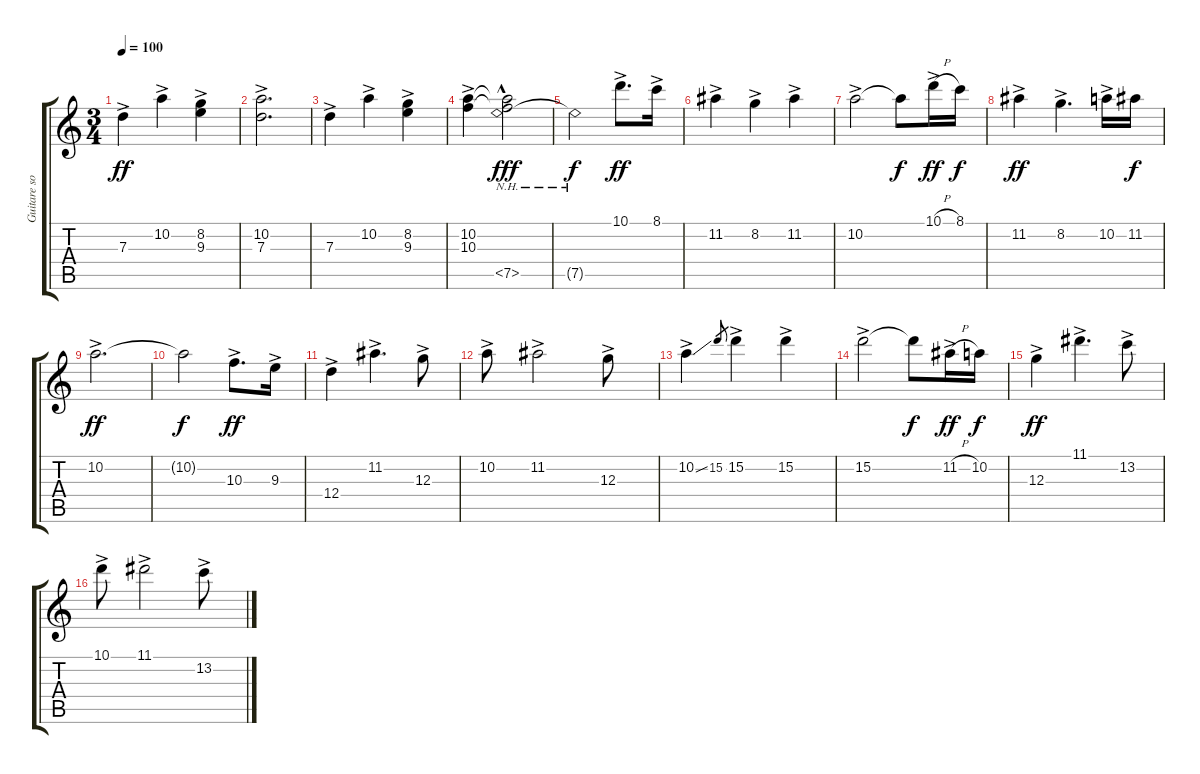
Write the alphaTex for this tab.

\track ("Guitare solo" "Guitare so") {instrument acousticguitarnylon}
\staff {score tabs}
\tuning (E4 B3 G3 D3 A2 E2) {hide}
\ts (3 4)
\tempo 100
\clef g2
\ks c
7.3{ac}.4{dy ff} 10.2{ac}.4 (8.2 9.3{ac}).4 |
(10.2 7.3{ac}).2{d} |
7.3{ac}.4 10.2{ac}.4 (8.2{ac} 9.3{ac}).4 |
(10.2 10.3{ac}).4 (10.2{t} 10.3{t} 7.5{nh hac}).2{dy fff} |
7.5{nh t}.2{dy f} 10.1{ac}.8{d dy ff} 8.1{ac}.16 |
11.2{ac}.4 8.2{ac}.4 11.2{ac}.4 |
10.2{ac}.2 10.2{t}.8{dy f} 10.1{h ac}.16{dy ff} 8.1.16{dy f} |
11.2{ac}.4{dy ff} 8.2{ac}.4{d} 10.2{ac}.16 11.2.16{dy f} |
10.2{ac}.2{d dy ff} |
10.2{t}.2{dy f} 10.3{ac}.8{d dy ff} 9.3{ac}.16 |
12.4{ac}.4 11.2{ac}.4{d} 12.3{ac}.8 |
10.2{ac}.8 11.2{ac}.2 12.3{ac}.8 |
10.2{ss ac}.4 15.2.8{gr} 15.2{ac}.4 15.2{ac}.4 |
15.2{ac}.2 15.2{t}.8{dy f} 11.2{h ac}.16{dy ff} 10.2.16{dy f} |
12.3{ac}.4{dy ff} 11.1{ac}.4{d} 13.2{ac}.8 |
10.1{ac}.8 11.1{ac}.2 13.2{ac}.8
